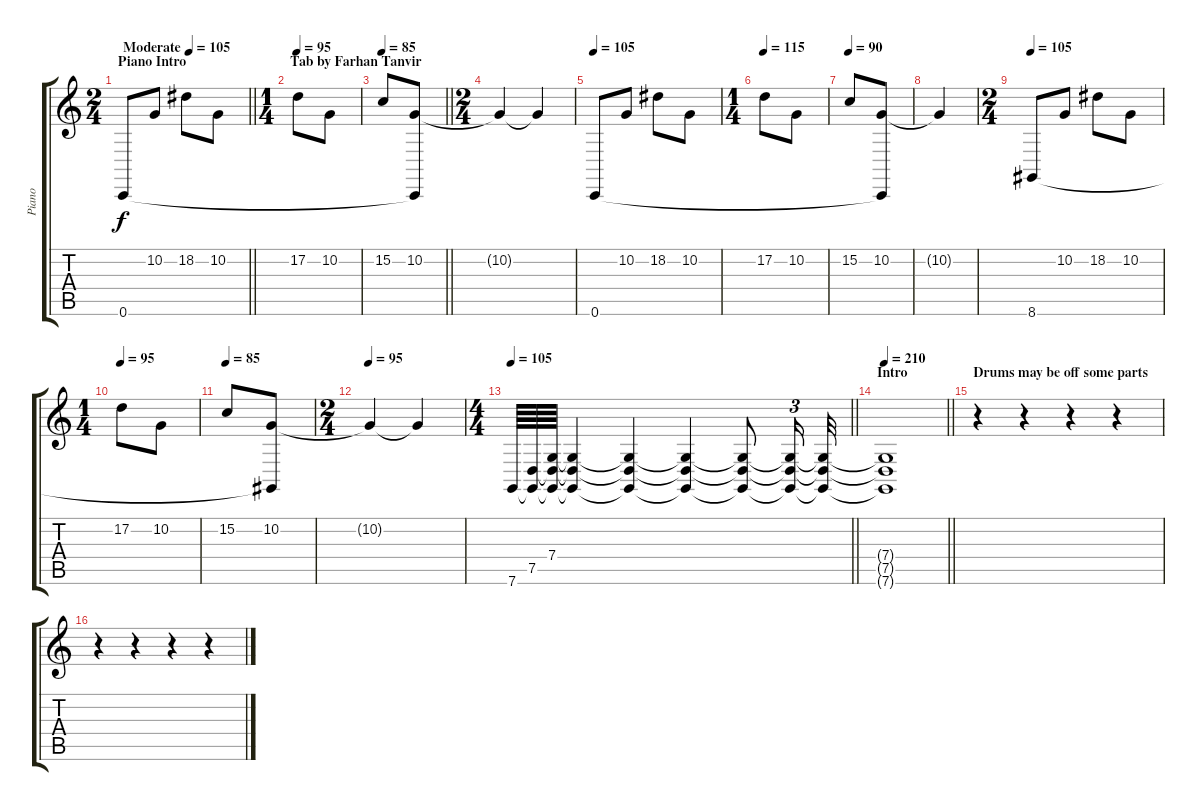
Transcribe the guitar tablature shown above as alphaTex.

\track ("Piano " "Piano ") {instrument brightacousticpiano}
\staff {score tabs}
\tuning (D4 A3 F3 C3 G2 C2) {hide}
\ts (2 4)
\section ("" "Piano Intro")
\tempo (105 "Moderate")
\clef g2
\barLineRight lightlight
\ks c
0.6.8{dy f instrument brightacousticpiano} 10.2.8 18.2.8 10.2.8 |
\ts (1 4)
\section ("" "Tab by Farhan Tanvir")
\tempo 95
17.2.8 10.2.8 |
\tempo 85
\barLineRight lightlight
15.2.8 (10.2 0.6{t}).8 |
\ts (2 4)
\section ("" "")
10.2{t}.4 10.2{t}.4 |
\tempo 105
0.6.8 10.2.8 18.2.8 10.2.8 |
\ts (1 4)
\tempo 115
17.2.8 10.2.8 |
\tempo 90
15.2.8 (10.2 0.6{t}).8 |
10.2{t}.4 |
\ts (2 4)
\tempo 105
8.6.8 10.2.8 18.2.8 10.2.8 |
\ts (1 4)
\tempo 95
17.2.8 10.2.8 |
\tempo 85
15.2.8 (10.2 8.6{t}).8 |
\ts (2 4)
\tempo 95
10.2{t}.4 10.2{t}.4 |
\ts (4 4)
\tempo 105
\barLineRight lightlight
7.6.64 (7.5 7.6{t}).64 (7.4 7.5{t} 7.6{t}).64 (7.4{t} 7.5{t} 7.6{t}).4 (7.4{t} 7.5{t} 7.6{t}).4 (7.4{t} 7.5{t} 7.6{t}).4 (7.4{t} 7.5{t} 7.6{t}).8 (7.4{t} 7.5{t} 7.6{t}).16{tu (3 2)} (7.4{t} 7.5{t} 7.6{t}).32 |
\section ("" "Intro")
\tempo 210
\barLineRight lightlight
(7.4{t} 7.5{t} 7.6{t}).1 |
\section ("" "Drums may be off some parts")
r.4 r.4 r.4 r.4 |
r.4 r.4 r.4 r.4
